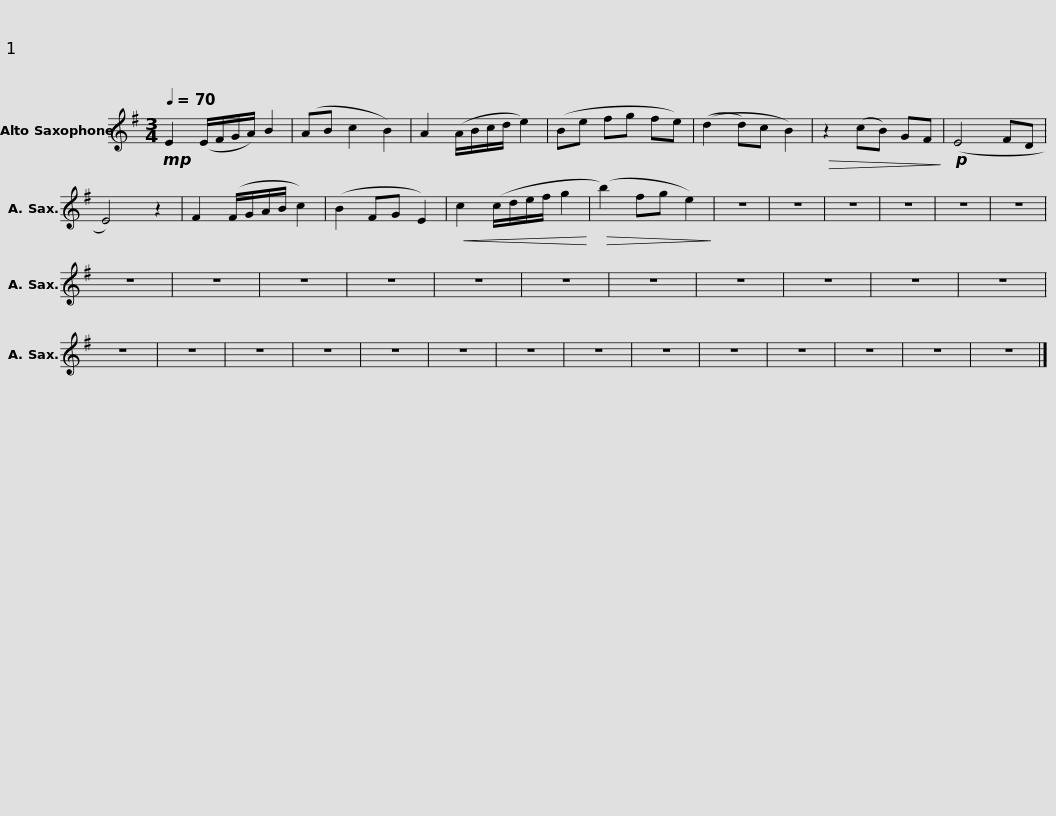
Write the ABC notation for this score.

X:1
L:1/8
Q:1/4=70
M:3/4
I:linebreak $
K:none
V:1 treble transpose=-9
V:1
[K:G]!mp! E2 (E/F/G/A/) B2 | (AB c2 B2) | A2 (A/B/c/d/ e2) | (Be fg fe) | ((d2 d)c B2) | %5
!>(! z2 (cB) GF!>)! |!p! (E4 FD | E4) z2 | F2 (F/G/A/B/ c2) |$ (B2 FG E2) | %10
!<(! c2 (c/d/e/f/ g2!<)! |!>(! (b2) fg e2)!>)! | z6 | z6 | z6 | %15
 z6 | z6 | z6 | z6 | z6 | %20
 z6 | z6 | z6 | z6 | z6 |$ %25
 z6 | z6 | z6 | z6 | z6 | %30
 z6 | z6 | z6 | z6 | z6 | %35
 z6 | z6 | z6 | z6 | z6 | %40
 z6 | z6 | z6 |] %43
